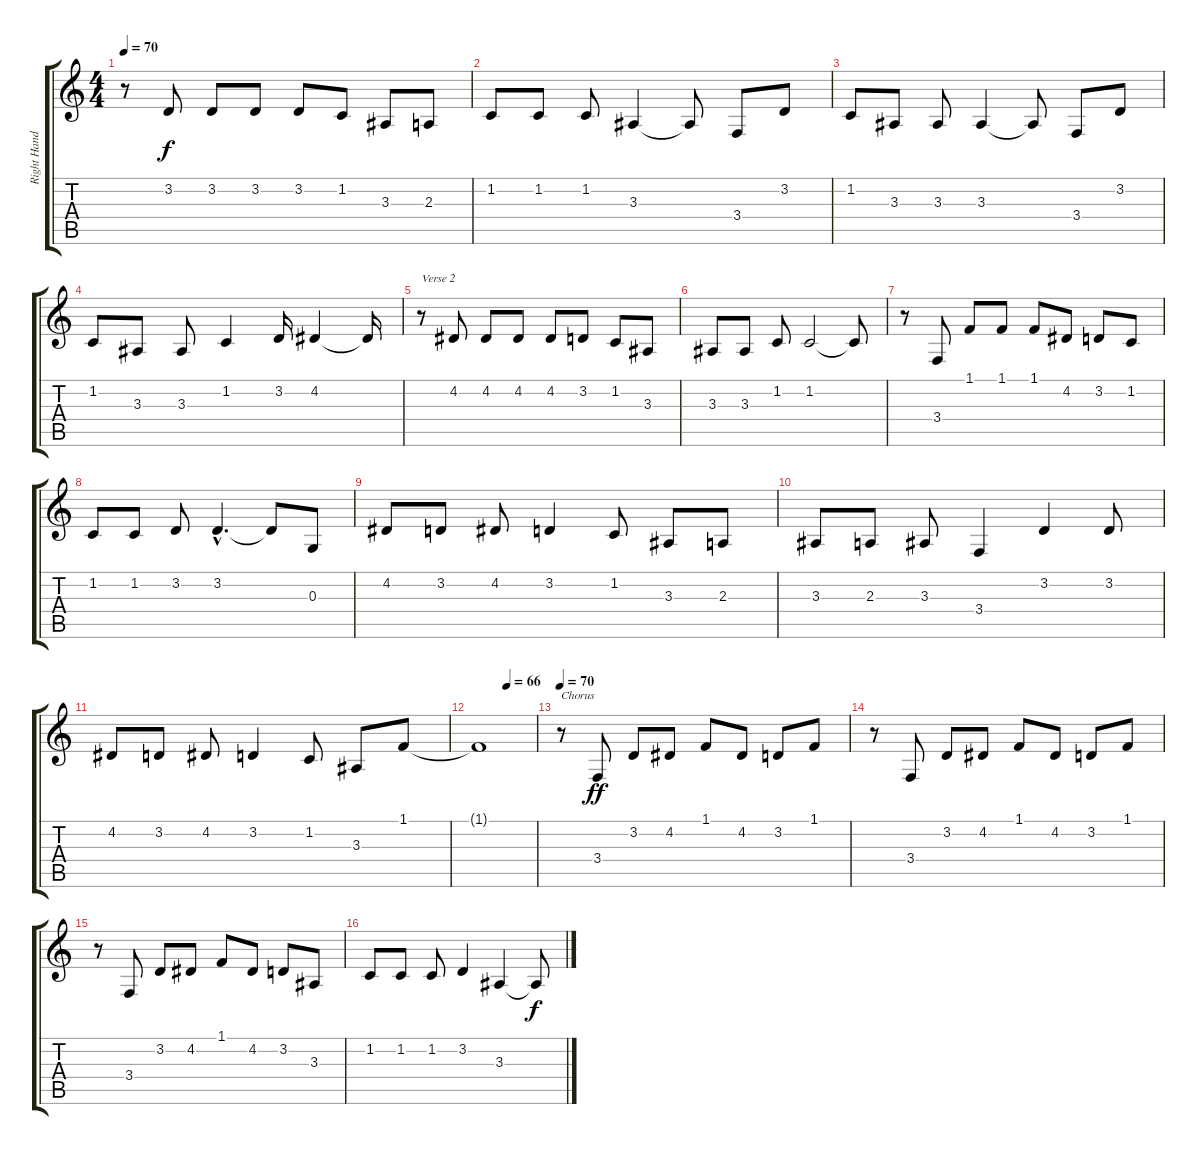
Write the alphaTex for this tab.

\track ("Right Hand -2" "Right Hand") {instrument acousticgrandpiano}
\staff {score tabs}
\tuning (E4 B3 G3 D3 A2 E2) {hide}
\ts (4 4)
\tempo 70
\clef g2
\ks c
r.8{dy f} 3.2.8 3.2.8 3.2.8 3.2.8 1.2.8 3.3.8 2.3.8 |
1.2.8 1.2.8 1.2.8 3.3.4 3.3{t}.8 3.4.8 3.2.8 |
1.2.8 3.3.8 3.3.8 3.3.4 3.3{t}.8 3.4.8 3.2.8 |
1.2.8 3.3.8 3.3.8 1.2.4 3.2.16 4.2.4 4.2{t}.16 |
r.8{txt "Verse 2"} 4.2.8 4.2.8 4.2.8 4.2.8 3.2.8 1.2.8 3.3.8 |
3.3.8 3.3.8 1.2.8 1.2.2 1.2{t}.8 |
r.8 3.4.8 1.1.8 1.1.8 1.1.8 4.2.8 3.2.8 1.2.8 |
1.2.8 1.2.8 3.2.8 3.2{hac}.4{d} 3.2{t}.8 0.3.8 |
4.2.8 3.2.8 4.2.8 3.2.4 1.2.8 3.3.8 2.3.8 |
3.3.8 2.3.8 3.3.8 3.4.4 3.2.4 3.2.8 |
4.2.8 3.2.8 4.2.8 3.2.4 1.2.8 3.3.8 1.1.8 |
\tempo (66 0.5)
1.1{t}.1 |
\tempo 70
r.8{txt "Chorus"} 3.4.8{dy ff} 3.2.8 4.2.8 1.1.8 4.2.8 3.2.8 1.1.8 |
r.8 3.4.8 3.2.8 4.2.8 1.1.8 4.2.8 3.2.8 1.1.8 |
r.8 3.4.8 3.2.8 4.2.8 1.1.8 4.2.8 3.2.8 3.3.8 |
1.2.8 1.2.8 1.2.8 3.2.4 3.3.4 3.3{t}.8{dy f}
